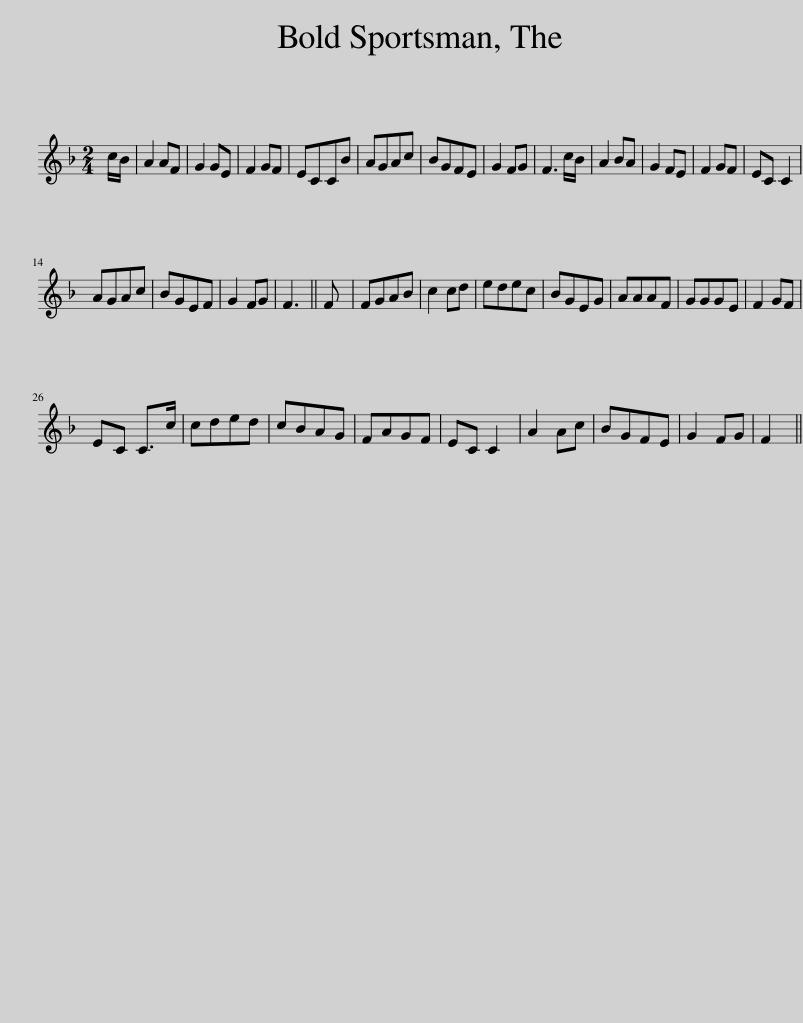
X:1
L:1/8
M:2/4
I:linebreak $
K:F
V:1 treble
V:1
 c/B/ | A2 AF | G2 GE | F2 GF | ECCB | %5
 AGAc | BGFE | G2 FG | F3 c/B/ | A2 BA | %10
 G2 FE | F2 GF | EC C2 |$ AGAc | BGEF | %15
 G2 FG | F3 || F | FGAB | c2 cd | %20
 edec | BGEG | AAAF | GGGE | F2 GF |$ %25
 EC C>c | cded | cBAG | FAGF | EC C2 | %30
 A2 Ac | BGFE | G2 FG | F2 || %34
